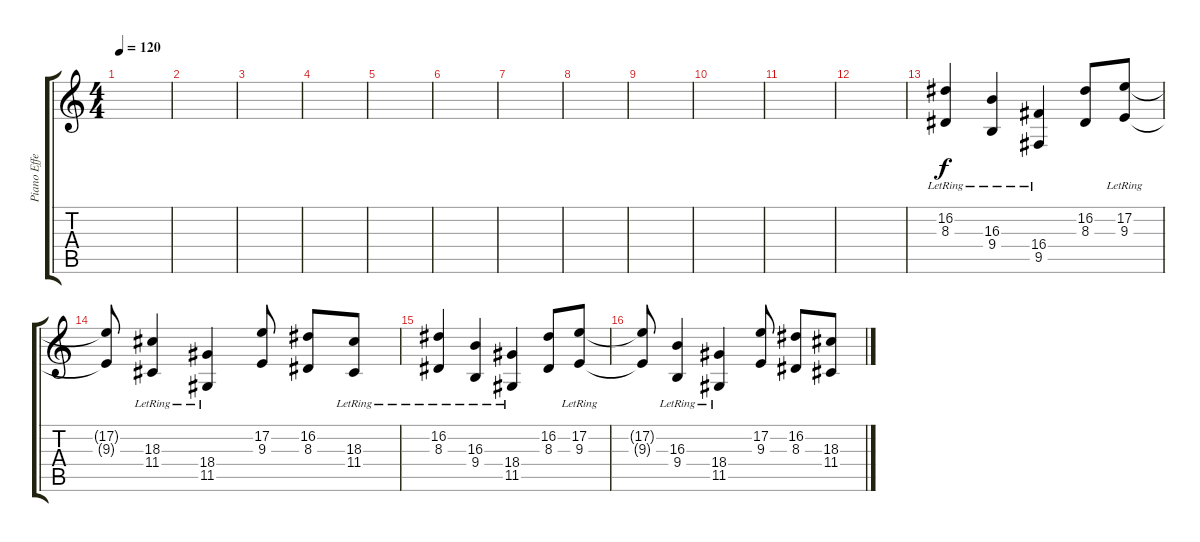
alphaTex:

\track ("Piano Effect" "Piano Effe") {instrument fx7echoes}
\staff {score tabs}
\tuning (E4 B3 G3 D3 A2 E2) {hide}
\ts (4 4)
\tempo 120
\clef g2
\ks c
|
|
|
|
|
|
|
|
|
|
|
|
(16.2{lr} 8.3{lr}).4 (16.3{lr} 9.4{lr}).4 (16.4{lr} 9.5{lr}).4 (16.2 8.3).8 (17.2{lr} 9.3{lr}).8 |
(17.2{t} 9.3{t}).8 (18.3{lr} 11.4{lr}).4 (18.4{lr} 11.5{lr}).4 (17.2 9.3).8 (16.2 8.3).8 (18.3 11.4{lr}).8 |
(16.2{lr} 8.3{lr}).4 (16.3{lr} 9.4{lr}).4 (18.4{lr} 11.5{lr}).4 (16.2 8.3).8 (17.2{lr} 9.3{lr}).8 |
(17.2{t} 9.3{t}).8 (16.3{lr} 9.4{lr}).4 (18.4{lr} 11.5{lr}).4 (17.2 9.3).8 (16.2 8.3).8 (18.3 11.4).8
